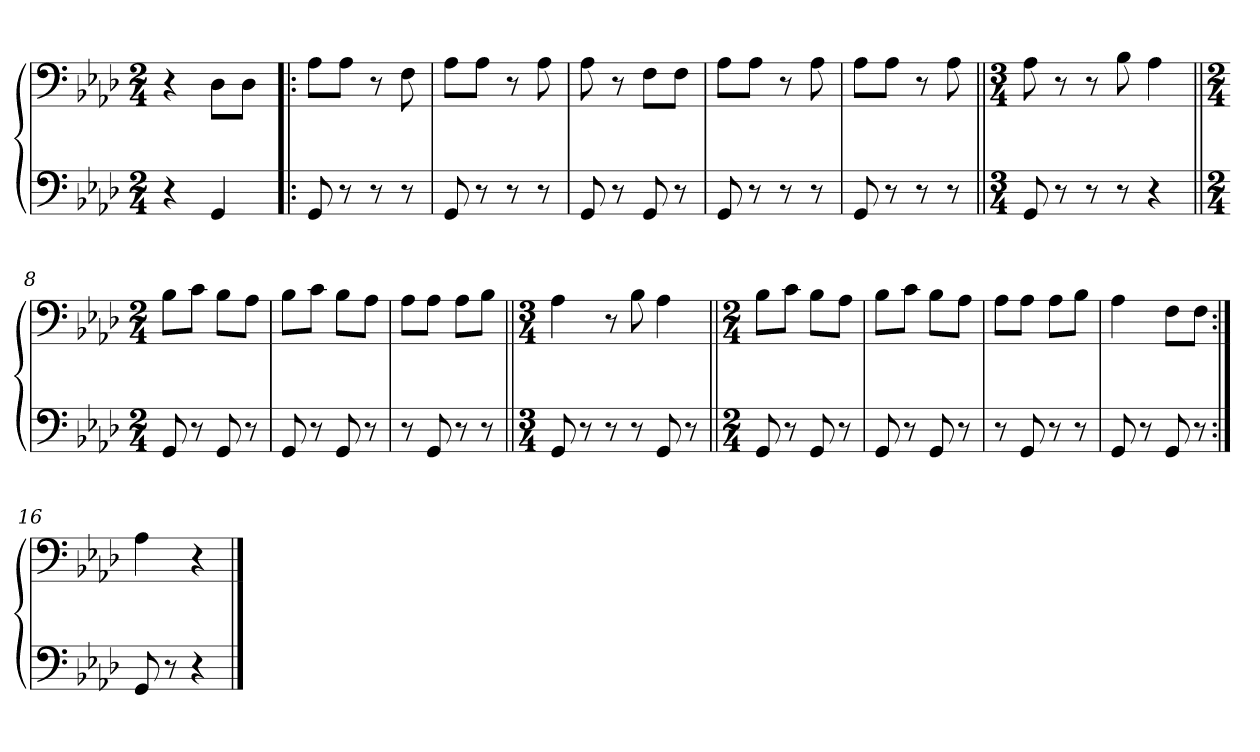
**kern	**kern
*part1	*part1
*staff2	*staff1
*clefF4	*clefF4
*k[b-e-a-d-]	*k[b-e-a-d-]
*M2/4	*M2/4
=1	=1
4r	4r
4GG/	8D-\L
.	8D-\J
=2!|:	=2!|:
8GG/	8A-\L
8r	8A-\J
8r	8r
8r	8F\
=3	=3
8GG/	8A-\L
8r	8A-\J
8r	8r
8r	8A-\
=4	=4
8GG/	8A-\
8r	8r
8GG/	8F\L
8r	8F\J
=5	=5
8GG/	8A-\L
8r	8A-\J
8r	8r
8r	8A-\
=6	=6
8GG/	8A-\L
8r	8A-\J
8r	8r
8r	8A-\
=7||	=7||
*M3/4	*M3/4
8GG/	8A-\
8r	8r
8r	8r
8r	8B-\
4r	4A-\
=8||	=8||
*M2/4	*M2/4
8GG/	8B-\L
8r	8c\J
8GG/	8B-\L
8r	8A-\J
=9	=9
8GG/	8B-\L
8r	8c\J
8GG/	8B-\L
8r	8A-\J
=10	=10
8r	8A-\L
8GG/	8A-\J
8r	8A-\L
8r	8B-\J
=11||	=11||
*M3/4	*M3/4
8GG/	4A-\
8r	.
8r	8r
8r	8B-\
8GG/	4A-\
8r	.
=12||	=12||
*M2/4	*M2/4
8GG/	8B-\L
8r	8c\J
8GG/	8B-\L
8r	8A-\J
=13	=13
8GG/	8B-\L
8r	8c\J
8GG/	8B-\L
8r	8A-\J
=14	=14
8r	8A-\L
8GG/	8A-\J
8r	8A-\L
8r	8B-\J
=	=
8GG/	4A-\
8r	.
8GG/	8F\L
8r	8F\J
=16:|!	=16:|!
8GG/	4A-\
8r	.
4r	4r
==	==
*-	*-
